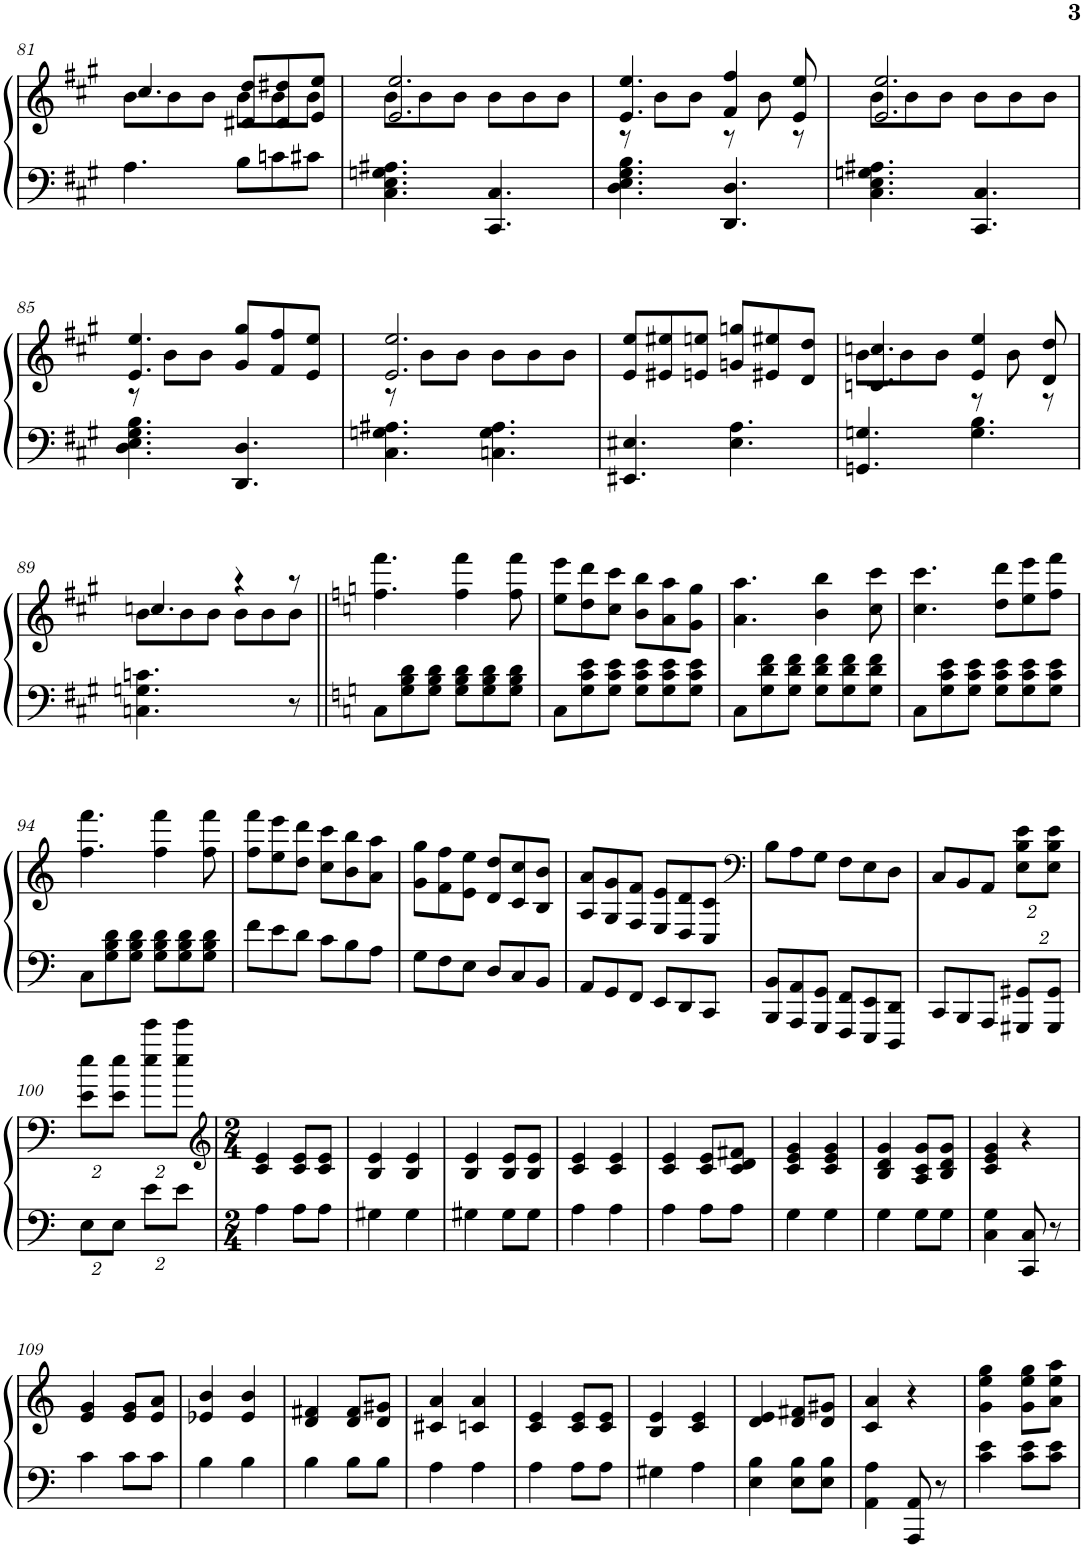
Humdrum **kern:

**kern	**kern
*part1	*part1
*staff2	*staff1
*I"Piano	*
*I'Pno.	*
!!LO:PB:g=z
*clefF4	*clefG2
*k[f#c#g#]	*k[f#c#g#]
*M6/8	*M6/8
=81	=81
*	*^
4.A\	4.cc#/	8b\L
.	.	8b\
.	.	8b\J
8B\L	8d#X/ 8dd/L	8b\L
8cn\	8d#/ 8dd#X/	8b\
8c#X\J	8e/ 8ee/J	8b\J
=82	=82	=82
4.C#\ 4.E\ 4.Gn\ 4.A#X\	2.e/ 2.ee/	8b\L
.	.	8b\
.	.	8b\J
4.CC#/ 4.C#/	.	8b\L
.	.	8b\
.	.	8b\J
=83	=83	=83
4.D\ 4.E\ 4.G#\ 4.B\	4.e/ 4.ee/	8r
.	.	8b\L
.	.	8b\J
4.DD/ 4.D/	4f#/ 4ff#/	8r
.	.	8b\
.	8e/ 8ee/	8r
=84	=84	=84
4.C#\ 4.E\ 4.Gn\ 4.A#X\	2.e/ 2.ee/	8b\L
.	.	8b\
.	.	8b\J
4.CC#/ 4.C#/	.	8b\L
.	.	8b\
.	.	8b\J
!!LO:LB:g=z	!!
=85	=85	=85
4.D\ 4.E\ 4.G#\ 4.B\	4.e/ 4.ee/	8r
.	.	8b\L
.	.	8b\J
4.DD/ 4.D/	8g#/ 8gg#/L	4.ryy
.	8f#/ 8ff#/	.
.	8e/ 8ee/J	.
=86	=86	=86
4.C#\ 4.Gn\ 4.A#X\	2.e/ 2.ee/	8r
.	.	8b\L
.	.	8b\J
4.Cn\ 4.G\ 4.A#\	.	8b\L
.	.	8b\
.	.	8b\J
*	*v	*v
=87	=87
4.EE#X/ 4.E#X/	8e/ 8ee/L
.	8e#X/ 8ee#X/
.	8en/ 8een/J
4.E#\ 4.A\	8gn/ 8ggn/L
.	8e#X/ 8ee#X/
.	8d/ 8dd/J
=88	=88
*	*^
4.GGn/ 4.Gn/	4.cn/ 4.ccn/	8b\L
.	.	8b\
.	.	8b\J
4.G\ 4.B\	4e/ 4ee/	8r
.	.	8b\
.	8d/ 8dd/	8r
!!LO:LB:g=z	!!
=89	=89	=89
4.Cn\ 4.Gn\ 4.cn\	4.ccn/	8b\L
.	.	8b\
.	.	8b\J
4ryy	4r	8b\L
.	.	8b\
8r	8r	8b\J
*	*v	*v
=90||	=90||
*k[]	*k[]
8C\L	4.ff\ 4.fff\
8G\ 8B\ 8d\	.
8G\ 8B\ 8d\J	.
8G\ 8B\ 8d\L	4ff\ 4fff\
8G\ 8B\ 8d\	.
8G\ 8B\ 8d\J	8ff\ 8fff\
=91	=91
8C\L	8ee\ 8eee\L
8G\ 8c\ 8e\	8dd\ 8ddd\
8G\ 8c\ 8e\J	8cc\ 8ccc\J
8G\ 8c\ 8e\L	8b\ 8bb\L
8G\ 8c\ 8e\	8a\ 8aa\
8G\ 8c\ 8e\J	8g\ 8gg\J
=92	=92
8C\L	4.a\ 4.aa\
8G\ 8d\ 8f\	.
8G\ 8d\ 8f\J	.
8G\ 8d\ 8f\L	4b\ 4bb\
8G\ 8d\ 8f\	.
8G\ 8d\ 8f\J	8cc\ 8ccc\
=93	=93
8C\L	4.cc\ 4.ccc\
8G\ 8c\ 8e\	.
8G\ 8c\ 8e\J	.
8G\ 8c\ 8e\L	8dd\ 8ddd\L
8G\ 8c\ 8e\	8ee\ 8eee\
8G\ 8c\ 8e\J	8ff\ 8fff\J
!!LO:LB:g=z
=94	=94
8C\L	4.ff\ 4.fff\
8G\ 8B\ 8d\	.
8G\ 8B\ 8d\J	.
8G\ 8B\ 8d\L	4ff\ 4fff\
8G\ 8B\ 8d\	.
8G\ 8B\ 8d\J	8ff\ 8fff\
=95	=95
8f\L	8ff\ 8fff\L
8e\	8ee\ 8eee\
8d\J	8dd\ 8ddd\J
8c\L	8cc\ 8ccc\L
8B\	8b\ 8bb\
8A\J	8a\ 8aa\J
=96	=96
8G\L	8g\ 8gg\L
8F\	8f\ 8ff\
8E\J	8e\ 8ee\J
8D/L	8d/ 8dd/L
8C/	8c/ 8cc/
8BB/J	8B/ 8b/J
=97	=97
8AA/L	8A/ 8a/L
8GG/	8G/ 8g/
8FF/J	8F/ 8f/J
8EE/L	8E/ 8e/L
8DD/	8D/ 8d/
8CC/J	8C/ 8c/J
=98	=98
*	*clefF4
8BBB/ 8BB/L	8B\L
8AAA/ 8AA/	8A\
8GGG/ 8GG/J	8G\J
8FFF/ 8FF/L	8F\L
8EEE/ 8EE/	8E\
8DDD/ 8DD/J	8D\J
=99	=99
8CC/L	8C/L
8BBB/	8BB/
8AAA/J	8AA/J
*Xbrackettup	*Xbrackettup
16%3GGG#X/ 16%3GG#X/L	16%3E\ 16%3B\ 16%3e\L
16%3GGG#/ 16%3GG#/J	16%3E\ 16%3B\ 16%3e\J
!!LO:LB:g=z
=100	=100
16%3E\L	16%3e\ 16%3ee\L
16%3E\J	16%3e\ 16%3ee\J
16%3e\L	16%3ee\ 16%3eee\L
16%3e\J	16%3ee\ 16%3eee\J
=101	=101
*	*clefG2
*M2/4	*M2/4
4A\	4c/ 4e/
8A\L	8c/ 8e/L
8A\J	8c/ 8e/J
=102	=102
4G#X\	4B/ 4e/
4G#\	4B/ 4e/
=103	=103
4G#X\	4B/ 4e/
8G#\L	8B/ 8e/L
8G#\J	8B/ 8e/J
=104	=104
4A\	4c/ 4e/
4A\	4c/ 4e/
=105	=105
4A\	4c/ 4e/
8A\L	8c/ 8e/L
8A\J	8c/ 8d/ 8f#X/J
=106	=106
4G\	4c/ 4e/ 4g/
4G\	4c/ 4e/ 4g/
=107	=107
4G\	4B/ 4d/ 4g/
8G\L	8A/ 8c/ 8g/L
8G\J	8B/ 8d/ 8g/J
=108	=108
4C\ 4G\	4c/ 4e/ 4g/
8CC/ 8C/	4r
8r	.
!!LO:LB:g=z
=109	=109
4c\	4e/ 4g/
8c\L	8e/ 8g/L
8c\J	8e/ 8a/J
=110	=110
4B\	4e-X/ 4b/
4B\	4e-/ 4b/
=111	=111
4B\	4d/ 4f#X/
8B\L	8d/ 8f#/L
8B\J	8d/ 8g#X/J
=112	=112
4A\	4c#X/ 4a/
4A\	4cn/ 4a/
=113	=113
4A\	4c/ 4e/
8A\L	8c/ 8e/L
8A\J	8c/ 8e/J
=114	=114
4G#X\	4B/ 4e/
4A\	4c/ 4e/
=115	=115
4E\ 4B\	4d/ 4e/
8E\ 8B\L	8d/ 8f#X/L
8E\ 8B\J	8d/ 8g#X/J
=116	=116
4AA\ 4A\	4c/ 4a/
8AAA/ 8AA/	4r
8r	.
=117	=117
4c\ 4e\	4g\ 4ee\ 4gg\
8c\ 8e\L	8g\ 8ee\ 8gg\L
8c\ 8e\J	8a\ 8ee\ 8aa\J
=	=
*-	*-
